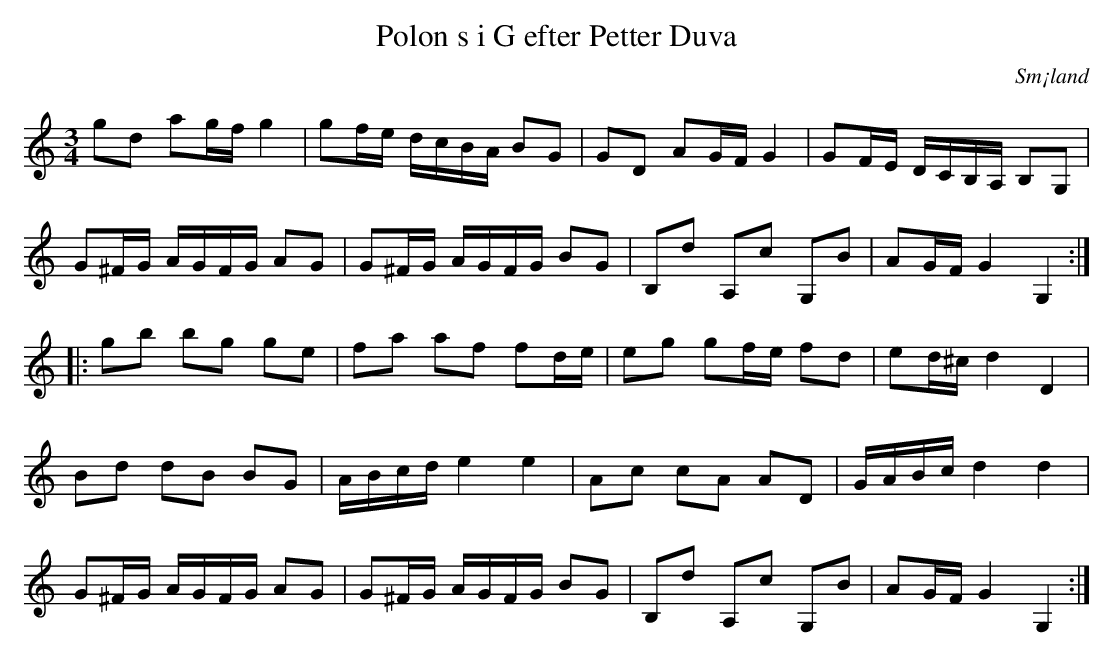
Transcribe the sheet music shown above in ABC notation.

X:1
T:Polon s i G efter Petter Duva
O:Sm¡land
L:1/16
M:3/4
K:C
g2d2 a2gf g4 | g2fe dcBA B2G2 | G2D2 A2GF G4 | G2FE DCB,A, B,2G,2 |
G2^FG AGFG A2G2 | G2^FG AGFG B2G2 | B,2d2 A,2c2 G,2B2 | A2GF G4 G,4 ::
g2b2 b2g2 g2e2 | f2a2 a2f2 f2de | e2g2 g2fe f2d2 | e2d^c d4 D4 |
B2d2 d2B2 B2G2 | ABcd e4 e4 | A2c2 c2A2 A2D2 | GABc d4 d4 |
G2^FG AGFG A2G2 | G2^FG AGFG B2G2 | B,2d2 A,2c2 G,2B2 | A2GF G4 G,4 :|
